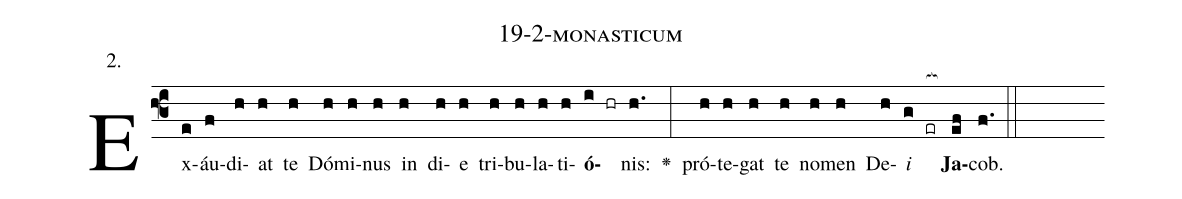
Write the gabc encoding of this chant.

name: 19-2-monasticum;
annotation: 2.;
%%
(f3)Ex(e)áu(f)di(h)at(h) te(h) Dó(h)mi(h)nus(h) in(h) di(h)e(h) tri(h)bu(h)la(h)ti(h)<b>ó</b>(i hr)nis:(h.) <v>\greheightstar</v>(:) pró(h)te(h)gat(h) te(h) no(h)men(h) De(h)<i>i</i>(g er[ocb:1{]) <b>Ja</b>(ef[ocb:0}])cob.(f.) (::)


%E(h) u(h) o(h) u(g) a(ef) e.(f.) (::)
